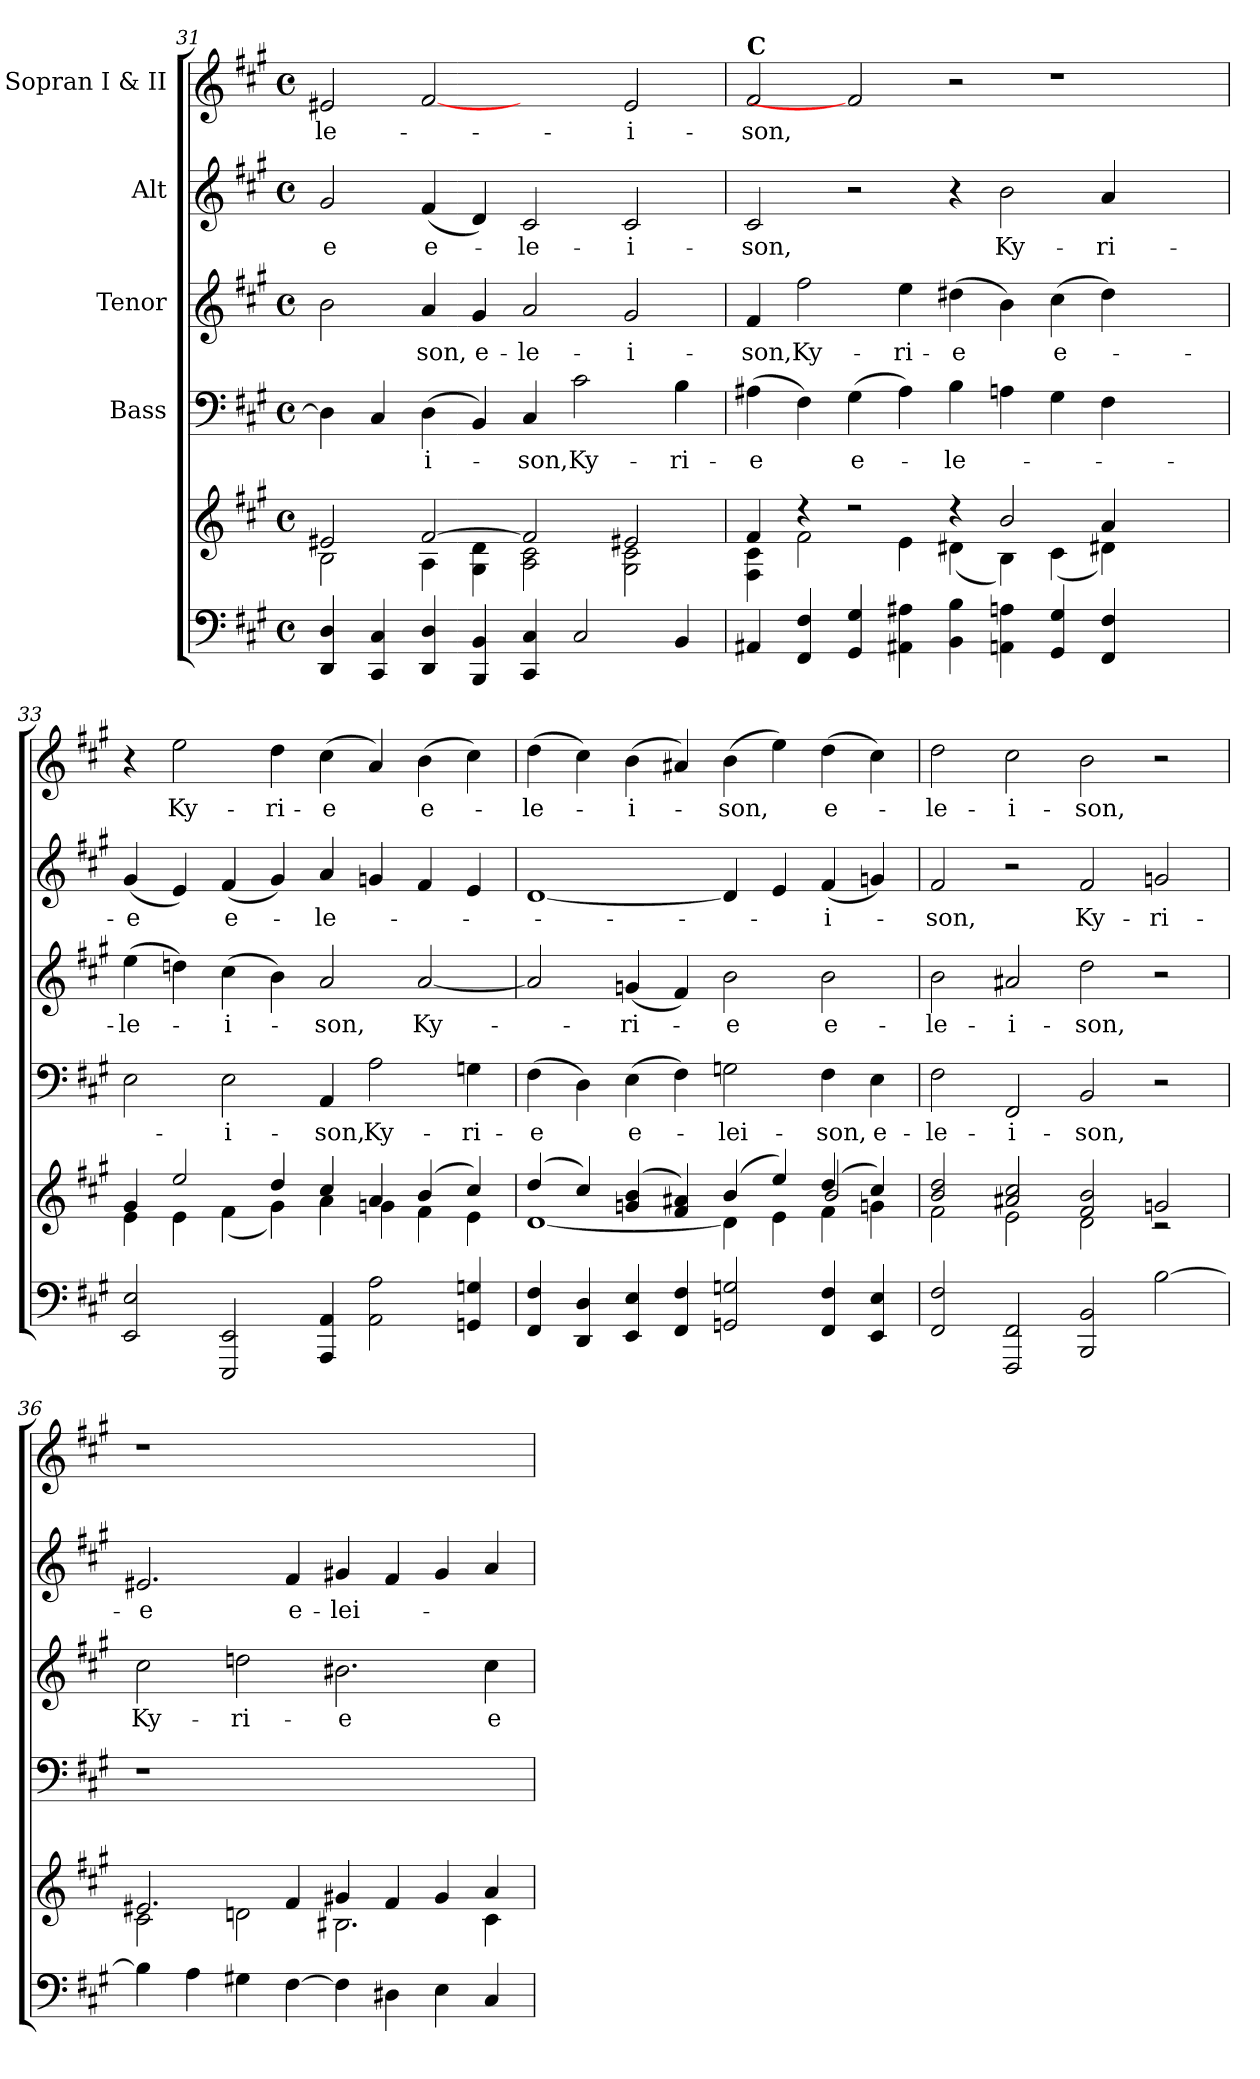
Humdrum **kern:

**kern	**kern	**kern	**text	**kern	**text	**kern	**text	**kern	**text
*part5	*part5	*part4	*part4	*part3	*part3	*part2	*part2	*part1	*part1
*staff6	*staff5	*staff4	*staff4	*staff3	*staff3	*staff2	*staff2	*staff1	*staff1
*	*	*I"Bass	*	*I"Tenor	*	*I"Alt	*	*I"Sopran  I & II	*
!!LO:LB:g=z
*clefF4	*clefG2	*clefF4	*	*clefG2	*	*clefG2	*	*clefG2	*
*k[f#c#g#]	*k[f#c#g#]	*k[f#c#g#]	*	*k[f#c#g#]	*	*k[f#c#g#]	*	*k[f#c#g#]	*
*f#:	*f#:	*f#:	*	*f#:	*	*f#:	*	*f#:	*
*M4/4	*M4/4	*M4/4	*	*M4/4	*	*M4/4	*	*M4/4	*
*met(c)	*met(c)	*met(c)	*	*met(c)	*	*met(c)	*	*met(c)	*
=31	=31	=31	=31	=31	=31	=31	=31	=31	=31
*	*^	*	*	*	*	*	*	*	*
!	!	!	!	!	!	!	!	!LO:LY:b	!	!LO:LY:b
4DD/ 4D/	2e#X/	2B\	4D\]	.	2b\	.	2g#/	-e	2e#X/	-le-
4CC#/ 4C#/	.	.	4C#/	.	.	.	.	.	.	.
!	!	!	!	!LO:LY:b	!	!LO:LY:b	!	!LO:LY:b	!	!
4DD/ 4D/	[>2f#/	4A\	(>4D\	-i-	4a/	-son,	(<4f#/	e-	[2f#	.
!	!	!	!	!	!	!LO:LY:b	!	!	!	!
4BBB/ 4BB/	.	4G#\ 4d\	4BB/)	.	4g#/	e-	4d/)	.	.	.
!	!	!	!	!LO:LY:b	!	!LO:LY:b	!	!LO:LY:b	!	!
4CC#/ 4C#/	2f#/]	2A\ 2c#\	4C#/	-son,	2a/	-le-	2c#/	-le-	2ryy	.
!	!	!	!	!LO:LY:b	!	!	!	!	!	!
2C#/	.	.	2c#\	Ky-	.	.	.	.	.	.
!	!	!	!	!	!	!LO:LY:b	!	!LO:LY:b	!	!LO:LY:b
.	2e#X/	2G#\ 2c#\	.	.	2g#/	-i-	2c#/	-i-	2e#/	-i-
!	!	!	!	!LO:LY:b	!	!	!	!	!	!
4BB/	.	.	4B\	-ri-	.	.	.	.	.	.
=32	=32	=32	=32	=32	=32	=32	=32	=32	=32	=32
!	!	!	!	!	!	!	!	!	!LO:TX:a:B:t=C	!
!	!	!	!	!LO:LY:b	!	!LO:LY:b	!	!LO:LY:b	!	!LO:LY:b
4AA#X/	4f#/	4F#\ 4c#\	(>4A#X\	-e	4f#/	-son,	2c#/	-son,	2f#/	-son,
!	!	!	!	!	!	!LO:LY:b	!	!	!	!
4FF#/ 4F#/	4rdd	2f#\	4F#\)	.	2ff#\	Ky-	.	.	.	.
!	!	!	!	!LO:LY:b	!	!	!	!	!	!
4GG#/ 4G#/	2rdd	.	(>4G#\	e-	.	.	2r	.	2f#]	.
!	!	!	!	!	!	!LO:LY:b	!	!	!	!
4AA#X\ 4A#X\	.	4e\	4A#\)	.	4ee\	-ri-	.	.	.	.
!	!	!	!	!LO:LY:b	!	!LO:LY:b	!	!	!	!
4BB\ 4B\	4rdd	(<4d#X\	4B\	-le-	(>4dd#X\	-e	4r	.	2r	.
!	!	!	!	!	!	!	!	!LO:LY:b	!	!
4AAn\ 4An\	2b/	4B\)	4An\	.	4b\)	.	2b\	Ky-	.	.
!	!	!	!	!	!	!LO:LY:b	!	!	!	!
4GG#/ 4G#/	.	(<4c#\	4G#\	.	(>4cc#\	e-	.	.	1r	.
!	!	!	!	!	!	!	!	!LO:LY:b	!	!
4FF#/ 4F#/	4a/	4d#X\)	4F#\	.	4dd#\)	.	4a/	-ri-	.	.
2ryy	2ryy	2ryy	2ryy	.	2ryy	.	2ryy	.	.	.
=33	=33	=33	=33	=33	=33	=33	=33	=33	=33	=33
!	!	!	!	!	!	!LO:LY:b	!	!LO:LY:b	!	!
2EE/ 2E/	4g#/	4e\	2E\	.	(>4ee\	-le-	(<4g#/	-e	4r	.
!	!	!	!	!	!	!	!	!	!	!LO:LY:b
.	2ee/	4e\	.	.	4ddn\)	.	4e/)	.	2ee\	Ky-
!	!	!	!	!LO:LY:b	!	!LO:LY:b	!	!LO:LY:b	!	!
2EEE/ 2EE/	.	(<4f#\	2E\	-i-	(>4cc#\	-i-	(<4f#/	e-	.	.
!	!	!	!	!	!	!	!	!	!	!LO:LY:b
.	4dd/	4g#\)	.	.	4b\)	.	4g#/)	.	4dd\	-ri-
!	!	!	!	!LO:LY:b	!	!LO:LY:b	!	!LO:LY:b	!	!LO:LY:b
4AAA/ 4AA/	4cc#/	4a\	4AA/	-son,	2a/	-son,	4a/	-le-	(>4cc#\	-e
!	!	!	!	!LO:LY:b	!	!	!	!	!	!
2AA\ 2A\	4a/	4gn\	2A\	Ky-	.	.	4gn/	.	4a/)	.
!	!	!	!	!	!	!LO:LY:b	!	!	!	!LO:LY:b
.	(4b/	4f#\	.	.	[2a/	Ky-	4f#/	.	(>4b\	e-
!	!	!	!	!LO:LY:b	!	!	!	!	!	!
4GGn/ 4Gn/	4cc#/)	4e\	4Gn\	-ri-	.	.	4e/	.	4cc#\)	.
=34	=34	=34	=34	=34	=34	=34	=34	=34	=34	=34
*	*	*^	*	*	*	*	*	*	*	*
!	!	!	!	!	!LO:LY:b	!	!	!	!	!	!LO:LY:b
4FF#/ 4F#/	(4dd/	[<1d	1.ryy	(>4F#\	-e	2a/]	.	[1d	.	(>4dd\	-le-
4DD/ 4D/	4cc#/)	.	.	4D\)	.	.	.	.	.	4cc#\)	.
!	!	!	!	!	!LO:LY:b	!	!LO:LY:b	!	!	!	!LO:LY:b
4EE/ 4E/	(4gn/ 4b/	.	.	(>4E\	e-	(<4gn/	-ri-	.	.	(>4b\	-i-
4FF#/ 4F#/	4f#/ 4a#X/)	.	.	4F#\)	.	4f#/)	.	.	.	4a#X/)	.
!	!	!	!	!	!LO:LY:b	!	!LO:LY:b	!	!	!	!LO:LY:b
2GGn/ 2Gn/	(4b/	4d\]	.	2Gn\	-lei-	2b\	-e	4d/]	.	(>4b\	-son,
.	4ee/)	4e\	.	.	.	.	.	4e/	.	4ee\)	.
!	!	!	!	!	!LO:LY:b	!	!LO:LY:b	!	!LO:LY:b	!	!LO:LY:b
4FF#/ 4F#/	4dd/	4f#\	(2b/	4F#\	-son,	2b\	e-	(<4f#/	-i-	(>4dd\	e-
!	!	!	!	!	!LO:LY:b	!	!	!	!	!	!
4EE/ 4E/	4cc#/)	4gn\	.	4E\	e-	.	.	4gn/)	.	4cc#\)	.
*	*	*v	*v	*	*	*	*	*	*	*	*
!!LO:PB:g=z
=35	=35	=35	=35	=35	=35	=35	=35	=35	=35	=35
!	!	!	!	!LO:LY:b	!	!LO:LY:b	!	!LO:LY:b	!	!LO:LY:b
2FF#/ 2F#/	2b/ 2dd/	2f#\	2F#\	-le-	2b\	-le-	2f#/	-son,	2dd\	-le-
!	!	!	!	!LO:LY:b	!	!LO:LY:b	!	!	!	!LO:LY:b
2FFF#/ 2FF#/	2a#X/ 2cc#/	2e\	2FF#/	-i-	2a#X/	-i-	2r	.	2cc#\	-i-
!	!	!	!	!LO:LY:b	!	!LO:LY:b	!	!LO:LY:b	!	!LO:LY:b
2BBB/ 2BB/	2f#/ 2b/	2d\	2BB/	-son,	2dd\	-son,	2f#/	Ky-	2b\	-son,
!	!	!	!	!	!	!	!	!LO:LY:b	!	!
[2B\	2gn/	2rc	2r	.	2r	.	2gn/	-ri-	2r	.
=36	=36	=36	=36	=36	=36	=36	=36	=36	=36	=36
!	!	!	!	!	!	!LO:LY:b	!	!LO:LY:b	!	!
4B\]	2.e#X/	2c#\	1r	.	2cc#\	Ky-	2.e#X/	-e	1r	.
4A\	.	.	.	.	.	.	.	.	.	.
!	!	!	!	!	!	!LO:LY:b	!	!	!	!
4G#X\	.	2dn\	.	.	2ddn\	-ri-	.	.	.	.
!	!	!	!	!	!	!	!	!LO:LY:b	!	!
[4F#\	4f#/	.	.	.	.	.	4f#/	e-	.	.
!	!	!	!	!	!	!LO:LY:b	!	!LO:LY:b	!	!
4F#\]	4g#X/	2.B#X\	1ryy	.	2.b#X\	-e	4g#X/	-lei-	1ryy	.
4D#X\	4f#/	.	.	.	.	.	4f#/	.	.	.
4E\	4g#/	.	.	.	.	.	4g#/	.	.	.
!	!	!	!	!	!	!LO:LY:b	!	!	!	!
4C#/	4a/	4c#\	.	.	4cc#\	e	4a/	.	.	.
*	*v	*v	*	*	*	*	*	*	*	*
=	=	=	=	=	=	=	=	=	=
*-	*-	*-	*-	*-	*-	*-	*-	*-	*-
